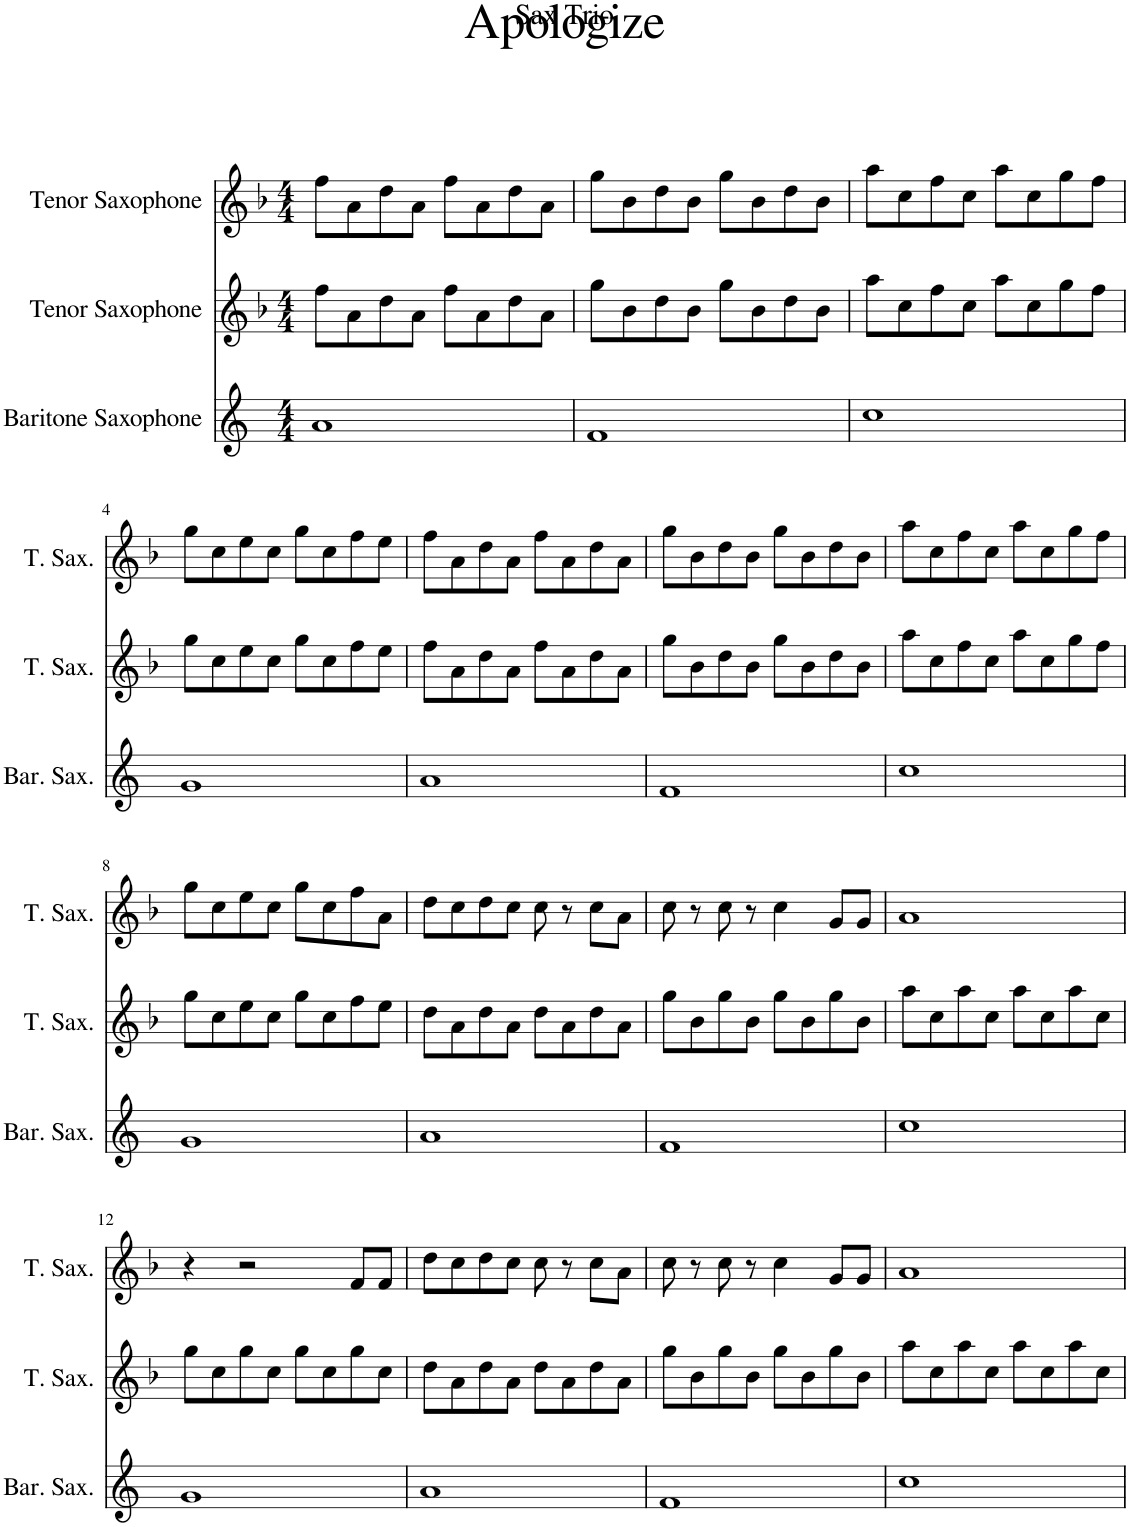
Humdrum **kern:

**kern	**kern	**kern
*part3	*part2	*part1
*staff3	*staff2	*staff1
*I"Baritone Saxophone	*I"Tenor Saxophone	*I"Tenor Saxophone
*I'Bar. Sax.	*I'T. Sax.	*I'T. Sax.
*clefG2	*clefG2	*clefG2
*Trd12c21	*Trd8c14	*Trd8c14
*k[]	*k[b-]	*k[b-]
*M4/4	*M4/4	*M4/4
=1	=1	=1
1a	8ff\L	8ff\L
.	8a\	8a\
.	8dd\	8dd\
.	8a\J	8a\J
.	8ff\L	8ff\L
.	8a\	8a\
.	8dd\	8dd\
.	8a\J	8a\J
=2	=2	=2
1f	8gg\L	8gg\L
.	8b-\	8b-\
.	8dd\	8dd\
.	8b-\J	8b-\J
.	8gg\L	8gg\L
.	8b-\	8b-\
.	8dd\	8dd\
.	8b-\J	8b-\J
=3	=3	=3
1cc	8aa\L	8aa\L
.	8cc\	8cc\
.	8ff\	8ff\
.	8cc\J	8cc\J
.	8aa\L	8aa\L
.	8cc\	8cc\
.	8gg\	8gg\
.	8ff\J	8ff\J
!!LO:LB:g=z
=4	=4	=4
1g	8gg\L	8gg\L
.	8cc\	8cc\
.	8ee\	8ee\
.	8cc\J	8cc\J
.	8gg\L	8gg\L
.	8cc\	8cc\
.	8ff\	8ff\
.	8ee\J	8ee\J
=5	=5	=5
1a	8ff\L	8ff\L
.	8a\	8a\
.	8dd\	8dd\
.	8a\J	8a\J
.	8ff\L	8ff\L
.	8a\	8a\
.	8dd\	8dd\
.	8a\J	8a\J
=6	=6	=6
1f	8gg\L	8gg\L
.	8b-\	8b-\
.	8dd\	8dd\
.	8b-\J	8b-\J
.	8gg\L	8gg\L
.	8b-\	8b-\
.	8dd\	8dd\
.	8b-\J	8b-\J
=7	=7	=7
1cc	8aa\L	8aa\L
.	8cc\	8cc\
.	8ff\	8ff\
.	8cc\J	8cc\J
.	8aa\L	8aa\L
.	8cc\	8cc\
.	8gg\	8gg\
.	8ff\J	8ff\J
!!LO:LB:g=z
=8	=8	=8
1g	8gg\L	8gg\L
.	8cc\	8cc\
.	8ee\	8ee\
.	8cc\J	8cc\J
.	8gg\L	8gg\L
.	8cc\	8cc\
.	8ff\	8ff\
.	8ee\J	8a\J
=9	=9	=9
1a	8dd\L	8dd\L
.	8a\	8cc\
.	8dd\	8dd\
.	8a\J	8cc\J
.	8dd\L	8cc\
.	8a\	8r
.	8dd\	8cc\L
.	8a\J	8a\J
=10	=10	=10
1f	8gg\L	8cc\
.	8b-\	8r
.	8gg\	8cc\
.	8b-\J	8r
.	8gg\L	4cc\
.	8b-\	.
.	8gg\	8g/L
.	8b-\J	8g/J
=11	=11	=11
1cc	8aa\L	1a
.	8cc\	.
.	8aa\	.
.	8cc\J	.
.	8aa\L	.
.	8cc\	.
.	8aa\	.
.	8cc\J	.
!!LO:LB:g=z
=12	=12	=12
1g	8gg\L	4r
.	8cc\	.
.	8gg\	2r
.	8cc\J	.
.	8gg\L	.
.	8cc\	.
.	8gg\	8f/L
.	8cc\J	8f/J
=13	=13	=13
1a	8dd\L	8dd\L
.	8a\	8cc\
.	8dd\	8dd\
.	8a\J	8cc\J
.	8dd\L	8cc\
.	8a\	8r
.	8dd\	8cc\L
.	8a\J	8a\J
=14	=14	=14
1f	8gg\L	8cc\
.	8b-\	8r
.	8gg\	8cc\
.	8b-\J	8r
.	8gg\L	4cc\
.	8b-\	.
.	8gg\	8g/L
.	8b-\J	8g/J
=15	=15	=15
1cc	8aa\L	1a
.	8cc\	.
.	8aa\	.
.	8cc\J	.
.	8aa\L	.
.	8cc\	.
.	8aa\	.
.	8cc\J	.
=	=	=
*-	*-	*-
